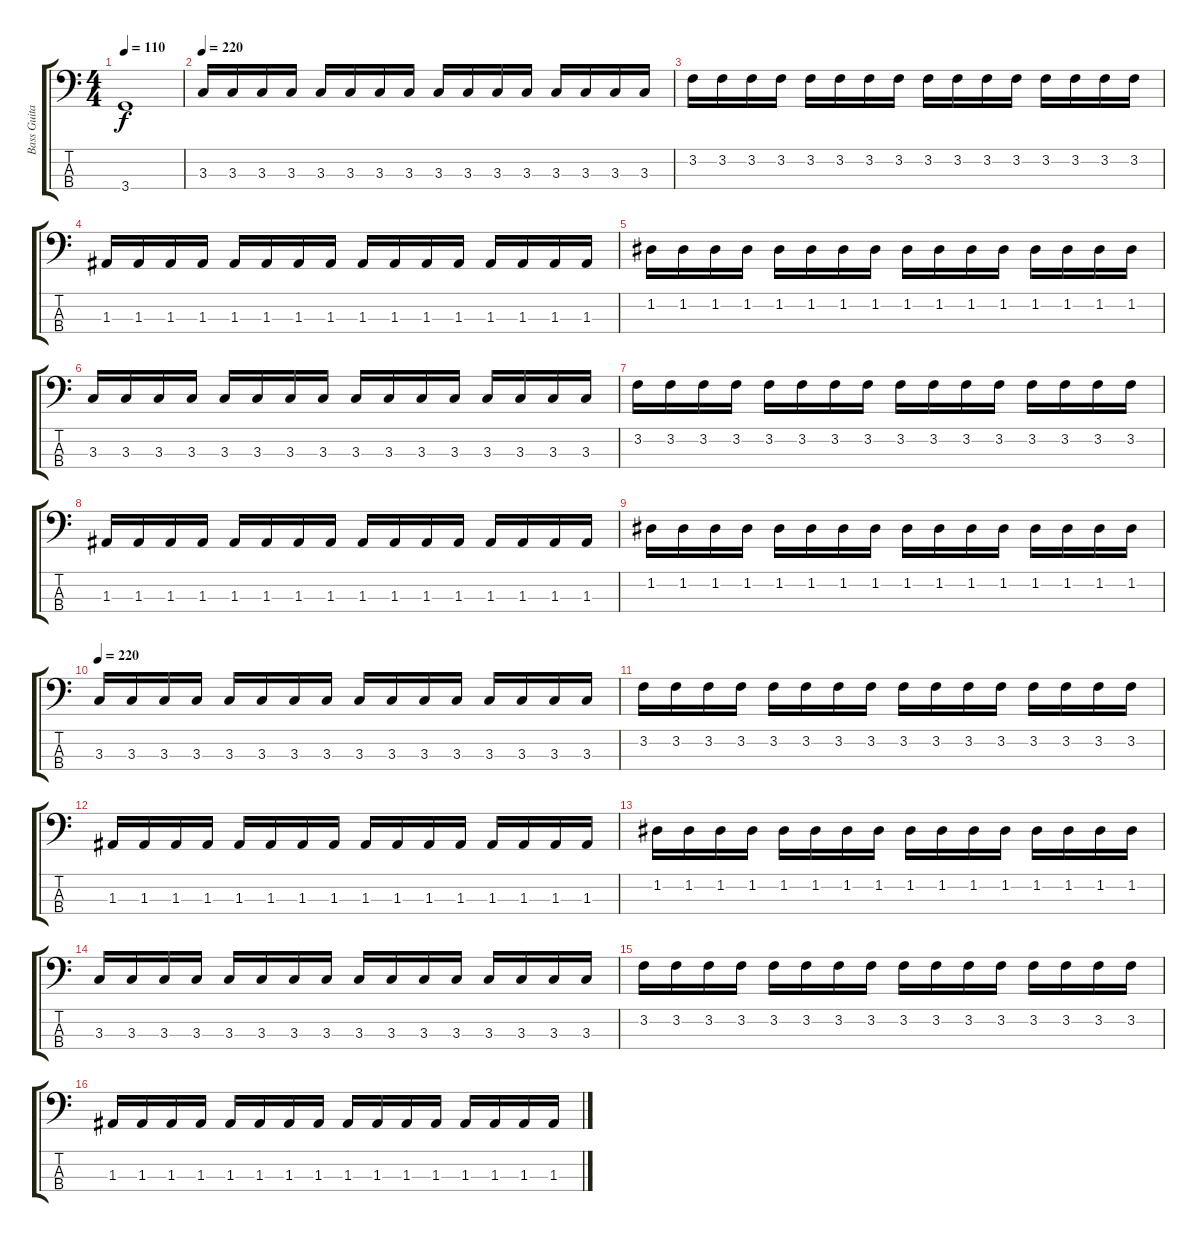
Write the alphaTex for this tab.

\track ("Bass Guitar" "Bass Guita") {instrument electricbassfinger}
\staff {score tabs}
\tuning (G2 D2 A1 E1) {hide}
\ts (4 4)
\tempo 110
\clef f4
\ks c
3.4.1{dy f} |
\tempo 220
3.3.16 3.3.16 3.3.16 3.3.16 3.3.16 3.3.16 3.3.16 3.3.16 3.3.16 3.3.16 3.3.16 3.3.16 3.3.16 3.3.16 3.3.16 3.3.16 |
3.2.16 3.2.16 3.2.16 3.2.16 3.2.16 3.2.16 3.2.16 3.2.16 3.2.16 3.2.16 3.2.16 3.2.16 3.2.16 3.2.16 3.2.16 3.2.16 |
1.3.16 1.3.16 1.3.16 1.3.16 1.3.16 1.3.16 1.3.16 1.3.16 1.3.16 1.3.16 1.3.16 1.3.16 1.3.16 1.3.16 1.3.16 1.3.16 |
1.2.16 1.2.16 1.2.16 1.2.16 1.2.16 1.2.16 1.2.16 1.2.16 1.2.16 1.2.16 1.2.16 1.2.16 1.2.16 1.2.16 1.2.16 1.2.16 |
3.3.16 3.3.16 3.3.16 3.3.16 3.3.16 3.3.16 3.3.16 3.3.16 3.3.16 3.3.16 3.3.16 3.3.16 3.3.16 3.3.16 3.3.16 3.3.16 |
3.2.16 3.2.16 3.2.16 3.2.16 3.2.16 3.2.16 3.2.16 3.2.16 3.2.16 3.2.16 3.2.16 3.2.16 3.2.16 3.2.16 3.2.16 3.2.16 |
1.3.16 1.3.16 1.3.16 1.3.16 1.3.16 1.3.16 1.3.16 1.3.16 1.3.16 1.3.16 1.3.16 1.3.16 1.3.16 1.3.16 1.3.16 1.3.16 |
1.2.16 1.2.16 1.2.16 1.2.16 1.2.16 1.2.16 1.2.16 1.2.16 1.2.16 1.2.16 1.2.16 1.2.16 1.2.16 1.2.16 1.2.16 1.2.16 |
\tempo 220
3.3.16 3.3.16 3.3.16 3.3.16 3.3.16 3.3.16 3.3.16 3.3.16 3.3.16 3.3.16 3.3.16 3.3.16 3.3.16 3.3.16 3.3.16 3.3.16 |
3.2.16 3.2.16 3.2.16 3.2.16 3.2.16 3.2.16 3.2.16 3.2.16 3.2.16 3.2.16 3.2.16 3.2.16 3.2.16 3.2.16 3.2.16 3.2.16 |
1.3.16 1.3.16 1.3.16 1.3.16 1.3.16 1.3.16 1.3.16 1.3.16 1.3.16 1.3.16 1.3.16 1.3.16 1.3.16 1.3.16 1.3.16 1.3.16 |
1.2.16 1.2.16 1.2.16 1.2.16 1.2.16 1.2.16 1.2.16 1.2.16 1.2.16 1.2.16 1.2.16 1.2.16 1.2.16 1.2.16 1.2.16 1.2.16 |
3.3.16 3.3.16 3.3.16 3.3.16 3.3.16 3.3.16 3.3.16 3.3.16 3.3.16 3.3.16 3.3.16 3.3.16 3.3.16 3.3.16 3.3.16 3.3.16 |
3.2.16 3.2.16 3.2.16 3.2.16 3.2.16 3.2.16 3.2.16 3.2.16 3.2.16 3.2.16 3.2.16 3.2.16 3.2.16 3.2.16 3.2.16 3.2.16 |
1.3.16 1.3.16 1.3.16 1.3.16 1.3.16 1.3.16 1.3.16 1.3.16 1.3.16 1.3.16 1.3.16 1.3.16 1.3.16 1.3.16 1.3.16 1.3.16
